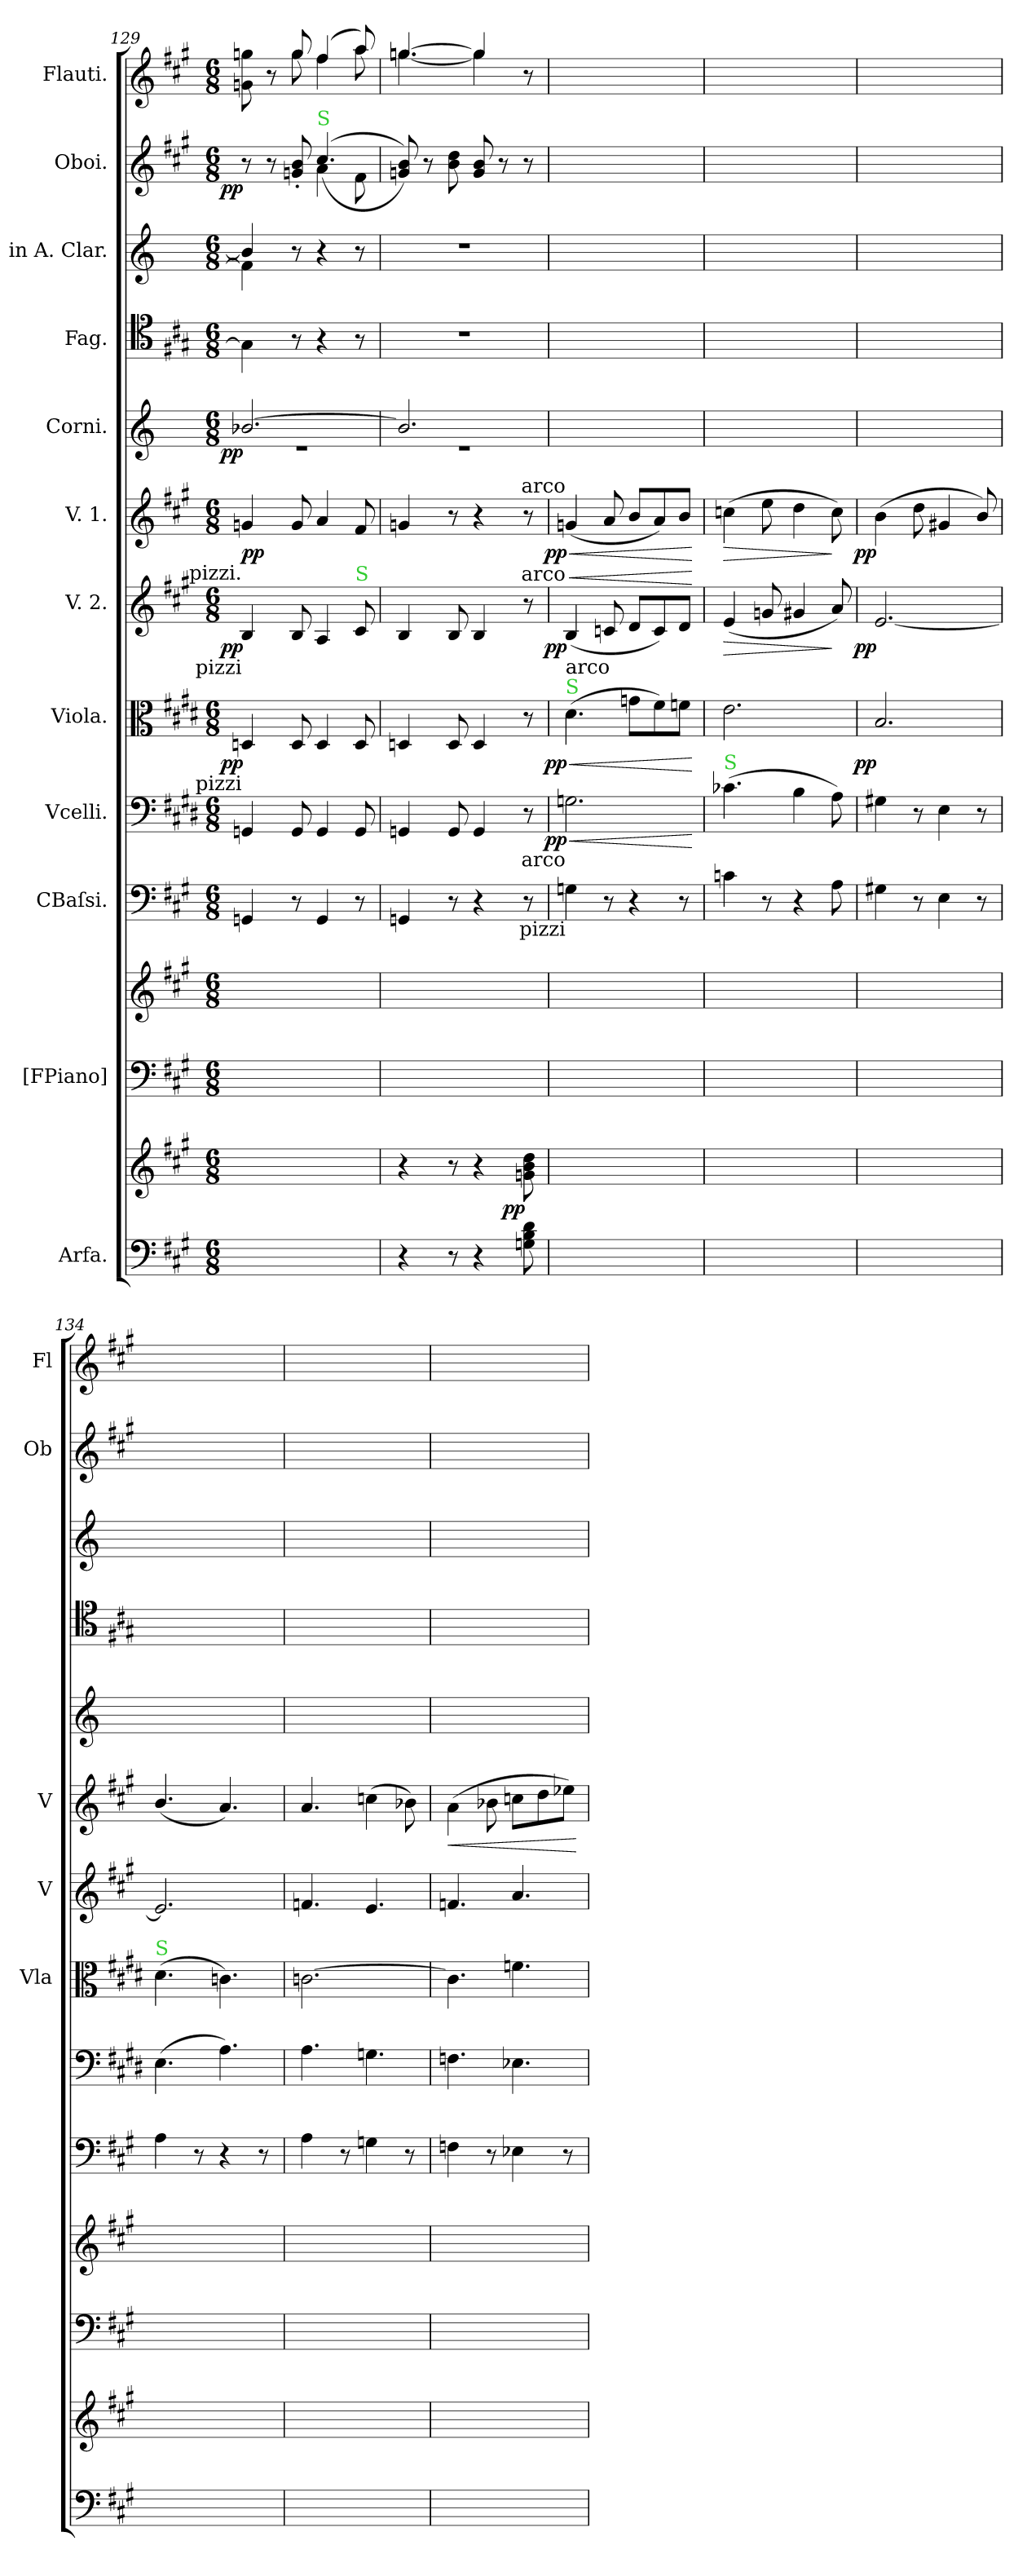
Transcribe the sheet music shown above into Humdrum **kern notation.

**kern	**kern	**dynam	**kern	**kern	**kern	**kern	**dynam	**kern	**dynam	**kern	**dynam	**kern	**dynam	**kern	**dynam	**kern	**kern	**kern	**dynam	**kern
*part12	*part12	*part12	*part11	*part11	*part10	*part9	*part9	*part8	*part8	*part7	*part7	*part6	*part6	*part5	*part5	*part4	*part3	*part2	*part2	*part1
*staff14	*staff13	*staff13/14	*staff12	*staff11	*staff10	*staff9	*staff9	*staff8	*staff8	*staff7	*staff7	*staff6	*staff6	*staff5	*staff5	*staff4	*staff3	*staff2	*staff2	*staff1
*I"Arfa.	*	*	*I"[FPiano]	*	*I"CBaſsi.	*I"Vcelli.	*	*I"Viola.	*	*I"V. 2.	*	*I"V. 1.	*	*I"Corni.	*	*I"Fag.	*I"in A. Clar.	*I"Oboi.	*	*I"Flauti.
*	*	*	*	*	*	*	*	*I'Vla	*	*I'V	*	*I'V	*	*	*	*	*	*I'Ob	*	*I'Fl
*clefF4	*clefG2	*	*clefF4	*clefG2	*clefF4	*clefF4	*	*clefC3	*	*clefG2	*	*clefG2	*	*clefG2	*	*clefC4	*clefG2	*clefG2	*	*clefG2
*	*	*	*	*	*	*	*	*	*	*	*	*	*	*ITrd5c8	*	*	*ITrd2c3	*	*	*
*k[f#c#g#]	*k[f#c#g#]	*	*k[f#c#g#]	*k[f#c#g#]	*k[f#c#g#]	*k[f#c#g#d#]	*	*k[f#c#g#d#]	*	*k[f#c#g#]	*	*k[f#c#g#]	*	*k[f#c#g#d#]	*	*k[f#c#g#]	*k[f#c#g#]	*k[f#c#g#]	*	*k[f#c#g#]
*M6/8	*M6/8	*	*M6/8	*M6/8	*M6/8	*M6/8	*	*M6/8	*	*M6/8	*	*M6/8	*	*M6/8	*	*M6/8	*M6/8	*M6/8	*	*M6/8
=129	=129	=129	=129	=129	=129	=129	=129	=129	=129	=129	=129	=129	=129	=129	=129	=129	=129	=129	=129	=129
*	*	*	*	*	*	*	*	*	*	*	*	*	*	*^	*	*	*^	*	*	*
!	!	!	!	!	!	!	!	!	!	!	!	!LO:TX:b:rj:t=pizzi.	!	!	!	!	!	!	!	!	!	!
!	!	!	!	!	!	!	!	!	!	!LO:TX:b:rj:t=pizzi	!	!	!	!	!	!	!	!	!	!	!	!
!	!	!	!	!	!	!	!	!LO:TX:b:rj:t=pizzi	!	!	!	!	!	!	!	!	!	!	!	!	!	!
!	!	!	!	!	!	!	!	!	!LO:DY:rj	!	!LO:DY:rj	!	!	!	!	!LO:DY:rj	!	!	!	!LO:N:vis=4	!LO:DY:rj	!
*	*	*	*	*	*	*	*	*	*	*	*	*	*	*	*	*	*	*	*	*^	*	*^
2.ryy	2.ryy	.	2.ryy	2.ryy	4GGn/	4GGn/	.	4Dn/	pp	4B/	pp	4gn/	pp	[2.dn/	2.r	pp	4Gn\]	4g/]	4d\]	8r	8ryy	pp	8gn\ 8ggn\	8ryy
.	.	.	.	.	.	.	.	.	.	.	.	.	.	.	.	.	.	.	.	8r	8ryy	.	8r	8ryy
.	.	.	.	.	8r	8GG/	.	8D/	.	8B/	.	8g/	.	.	.	.	8r	8r	8ryy	8gn'/ 8b'/	8ryy	.	8gg/	8gg\
!	!	!	!	!	!	!	!	!	!	!	!	!	!	!	!	!	!	!	!	!LO:TX:a:color=limegreen:t=S	!	!	!	!
.	.	.	.	.	4GG/	4GG/	.	4D/	.	4A/	.	4a/	.	.	.	.	4r	4r	4ryy	(>(>4.cc#/	4a\	.	(4ff#/	4ff#\
!	!	!	!	!	!	!	!	!	!	!LO:TX:a:color=limegreen:t=S	!	!	!	!	!	!	!	!	!	!	!	!	!	!
.	.	.	.	.	8r	8GG/	.	8D/	.	8c#/	.	8f#/	.	.	.	.	8r	8r	8ryy	.	8f#\	.	8aa/)	8aa\
*	*	*	*	*	*	*	*	*	*	*	*	*	*	*	*	*	*	*v	*v	*	*	*	*	*
*	*	*	*	*	*	*	*	*	*	*	*	*	*	*	*	*	*	*	*v	*v	*	*	*
=130	=130	=130	=130	=130	=130	=130	=130	=130	=130	=130	=130	=130	=130	=130	=130	=130	=130	=130	=130	=130	=130	=130
4r	4r	.	2.ryy	2.ryy	4GGn/	4GGn/	.	4Dn/	.	4B/	.	4gn/	.	2.d/]	2.r	.	2.r	2.r	8gn/ 8b/))	.	[4.ggn/	[4.ggn\
.	.	.	.	.	.	.	.	.	.	.	.	.	.	.	.	.	.	.	8r	.	.	.
8r	8r	.	.	.	8r	8GG/	.	8D/	.	8B/	.	8r	.	.	.	.	.	.	8b\ 8dd\	.	.	.
4r	4r	.	.	.	4r	4GG/	.	4D/	.	4B/	.	4r	.	.	.	.	.	.	8g/ 8b/	.	4gg/]	4gg\]
.	.	.	.	.	.	.	.	.	.	.	.	.	.	.	.	.	.	.	8r	.	.	.
!	!	!LO:DY:rj	!	!	!	!	!	!	!	!	!	!	!	!	!	!	!	!	!	!	!	!
8Gn\ 8B\ 8d\	8gn\ 8b\ 8dd\	pp	.	.	8r	8r	.	8r	.	8r	.	8r	.	.	.	.	.	.	8r	.	8r	8ryy
*	*	*	*	*	*	*	*	*	*	*	*	*	*	*v	*v	*	*	*	*	*	*	*
=131	=131	=131	=131	=131	=131	=131	=131	=131	=131	=131	=131	=131	=131	=131	=131	=131	=131	=131	=131	=131	=131
!	!	!	!	!	!	!	!	!	!	!	!	!LO:TX:a:rj:t=arco	!	!	!	!	!	!	!	!	!
!	!	!	!	!	!	!	!	!	!	!LO:TX:a:rj:t=arco	!	!	!	!	!	!	!	!	!	!	!
!	!	!	!	!	!	!	!	!LO:TX:a:color=limegreen:t=S	!	!	!	!	!	!	!	!	!	!	!	!	!
!	!	!	!	!	!	!	!	!LO:TX:a:t=arco	!	!	!	!	!	!	!	!	!	!	!	!	!
!	!	!	!	!	!	!LO:TX:b:rj:t=arco	!	!	!	!	!	!	!	!	!	!	!	!	!	!	!
!	!	!	!	!	!LO:TX:b:rj:t=pizzi	!	!	!	!	!	!	!	!	!	!	!	!	!	!	!	!
!	!	!	!	!	!	!	!LO:HP:b	!	!LO:HP:b	!	!LO:HP:a	!	!LO:HP:b	!	!	!	!	!	!	!	!
!	!	!	!	!	!	!	!LO:DY:n=1:rj	!	!LO:DY:n=1:rj	!	!LO:DY:n=1:rj	!	!LO:DY:n=1:rj	!	!	!	!	!	!	!	!
*	*	*	*	*	*	*	*	*	*	*	*	*	*	*	*	*	*	*	*	*v	*v
2.ryy	2.ryy	.	2.ryy	2.ryy	4Gn\	2.Gn\	< pp	(<4.d#\	< pp	(4B/	< pp	(4gn/	< pp	2.ryy	.	2.ryy	2.ryy	2.ryy	.	2.ryy
.	.	.	.	.	8r	.	.	.	.	8cn/	.	8a/	.	.	.	.	.	.	.	.
.	.	.	.	.	4r	.	.	8gn\L	.	8d/L	.	8b/L	.	.	.	.	.	.	.	.
.	.	.	.	.	.	.	.	8f#\)	.	8c/)	.	8a/)	.	.	.	.	.	.	.	.
.	.	.	.	.	8r	.	.	8fn\J	.	8d/J	.	8b/J	.	.	.	.	.	.	.	.
.	.	.	.	.	.	.	[	.	[	.	[	.	[	.	.	.	.	.	.	.
=132	=132	=132	=132	=132	=132	=132	=132	=132	=132	=132	=132	=132	=132	=132	=132	=132	=132	=132	=132	=132
!	!	!	!	!	!	!LO:TX:a:color=limegreen:t=S	!	!	!	!	!	!	!	!	!	!	!	!	!	!
!	!	!	!	!	!	!	!	!	!	!	!LO:HP:b	!	!LO:HP:b	!	!	!	!	!	!	!
2.ryy	2.ryy	.	2.ryy	2.ryy	4cn\	(4.c-X\	.	2.e\	.	(4e/	>	(4ccn\	>	2.ryy	.	2.ryy	2.ryy	2.ryy	.	2.ryy
.	.	.	.	.	8r	.	.	.	.	8gn/	.	8ee\	.	.	.	.	.	.	.	.
.	.	.	.	.	4r	4B\	.	.	.	4g#X/	.	4dd\	.	.	.	.	.	.	.	.
.	.	.	.	.	8A\	8A\)	.	.	.	8a/)	]	8cc\)	]	.	.	.	.	.	.	.
=133	=133	=133	=133	=133	=133	=133	=133	=133	=133	=133	=133	=133	=133	=133	=133	=133	=133	=133	=133	=133
!	!	!	!	!	!	!	!	!	!LO:DY:rj	!	!LO:DY:rj	!	!LO:DY:rj	!	!	!	!	!	!	!
2.ryy	2.ryy	.	2.ryy	2.ryy	4G#X\	4G#X\	.	2.B/	pp	[2.e/	pp	(4b\	pp	2.ryy	.	2.ryy	2.ryy	2.ryy	.	2.ryy
.	.	.	.	.	8r	8r	.	.	.	.	.	8dd\	.	.	.	.	.	.	.	.
.	.	.	.	.	4E\	4E\	.	.	.	.	.	4g#X/	.	.	.	.	.	.	.	.
.	.	.	.	.	8r	8r	.	.	.	.	.	8b/)	.	.	.	.	.	.	.	.
=134	=134	=134	=134	=134	=134	=134	=134	=134	=134	=134	=134	=134	=134	=134	=134	=134	=134	=134	=134	=134
!	!	!	!	!	!	!	!	!LO:TX:a:color=limegreen:t=S	!	!	!	!	!	!	!	!	!	!	!	!
2.ryy	2.ryy	.	2.ryy	2.ryy	4A\	(4.E\	.	(4.d#\	.	2.e/]	.	(4.b/	.	2.ryy	.	2.ryy	2.ryy	2.ryy	.	2.ryy
.	.	.	.	.	8r	.	.	.	.	.	.	.	.	.	.	.	.	.	.	.
.	.	.	.	.	4r	4.A\)	.	4.cn\)	.	.	.	4.a/)	.	.	.	.	.	.	.	.
.	.	.	.	.	8r	.	.	.	.	.	.	.	.	.	.	.	.	.	.	.
=135	=135	=135	=135	=135	=135	=135	=135	=135	=135	=135	=135	=135	=135	=135	=135	=135	=135	=135	=135	=135
2.ryy	2.ryy	.	2.ryy	2.ryy	4A\	4.A\	.	[2.cn\	.	4.fn/	.	4.a/	.	2.ryy	.	2.ryy	2.ryy	2.ryy	.	2.ryy
.	.	.	.	.	8r	.	.	.	.	.	.	.	.	.	.	.	.	.	.	.
.	.	.	.	.	4Gn\	4.Gn\	.	.	.	4.e/	.	(4ccn\	.	.	.	.	.	.	.	.
.	.	.	.	.	8r	.	.	.	.	.	.	8b-X\)	.	.	.	.	.	.	.	.
=136	=136	=136	=136	=136	=136	=136	=136	=136	=136	=136	=136	=136	=136	=136	=136	=136	=136	=136	=136	=136
!	!	!	!	!	!	!	!	!	!	!	!	!	!LO:HP:b	!	!	!	!	!	!	!
2.ryy	2.ryy	.	2.ryy	2.ryy	4Fn\	4.Fn\	.	4.c\]	.	4.fn/	.	(4a\	<	2.ryy	.	2.ryy	2.ryy	2.ryy	.	2.ryy
.	.	.	.	.	8r	.	.	.	.	.	.	8b-X\	.	.	.	.	.	.	.	.
.	.	.	.	.	4E-X\	4.E-X\	.	4.fn\	.	4.a/	.	8ccn\L	.	.	.	.	.	.	.	.
.	.	.	.	.	.	.	.	.	.	.	.	8dd\	.	.	.	.	.	.	.	.
.	.	.	.	.	8r	.	.	.	.	.	.	8ee-X\J)	.	.	.	.	.	.	.	.
.	.	.	.	.	.	.	.	.	.	.	.	.	[	.	.	.	.	.	.	.
=	=	=	=	=	=	=	=	=	=	=	=	=	=	=	=	=	=	=	=	=
*-	*-	*-	*-	*-	*-	*-	*-	*-	*-	*-	*-	*-	*-	*-	*-	*-	*-	*-	*-	*-
